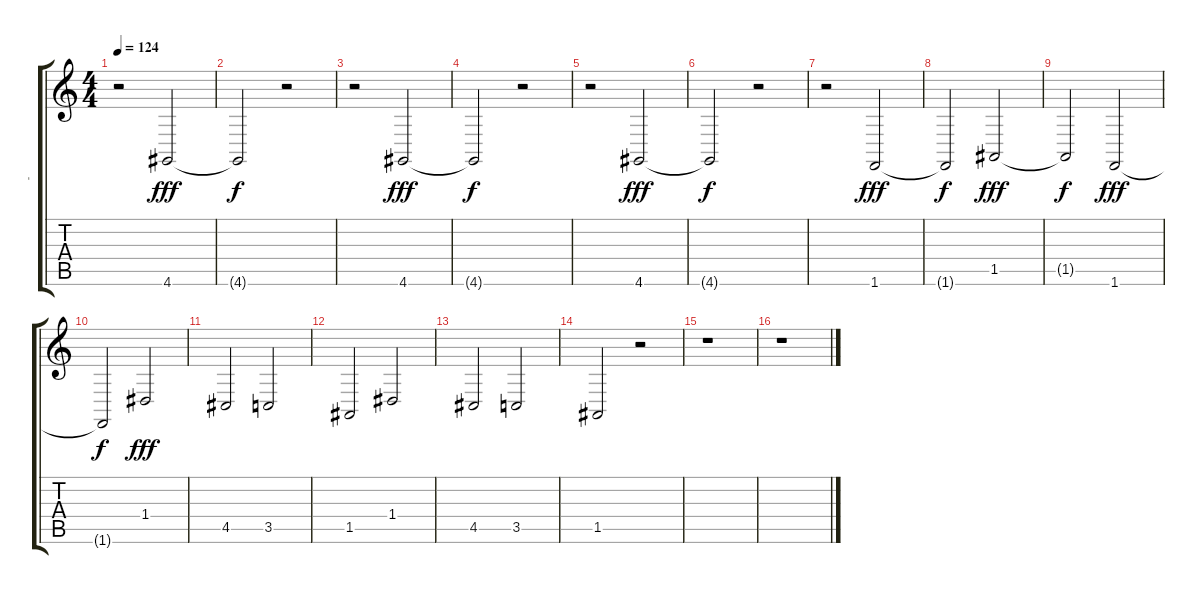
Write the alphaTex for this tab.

\track ("-" "-") {instrument rockorgan}
\staff {score tabs}
\tuning (E4 B3 G3 D3 A2 E2) {hide}
\ts (4 4)
\tempo 124
\clef g2
\ks c
r.2{dy f} 4.6.2{dy fff} |
4.6{t}.2{dy f} r.2 |
r.2 4.6.2{dy fff} |
4.6{t}.2{dy f} r.2 |
r.2 4.6.2{dy fff} |
4.6{t}.2{dy f} r.2 |
r.2 1.6.2{dy fff} |
1.6{t}.2{dy f} 1.5.2{dy fff} |
1.5{t}.2{dy f} 1.6.2{dy fff} |
1.6{t}.2{dy f} 1.4.2{dy fff} |
4.5.2 3.5.2 |
1.5.2 1.4.2 |
4.5.2 3.5.2 |
1.5.2 r.2 |
r.1 |
r.1
